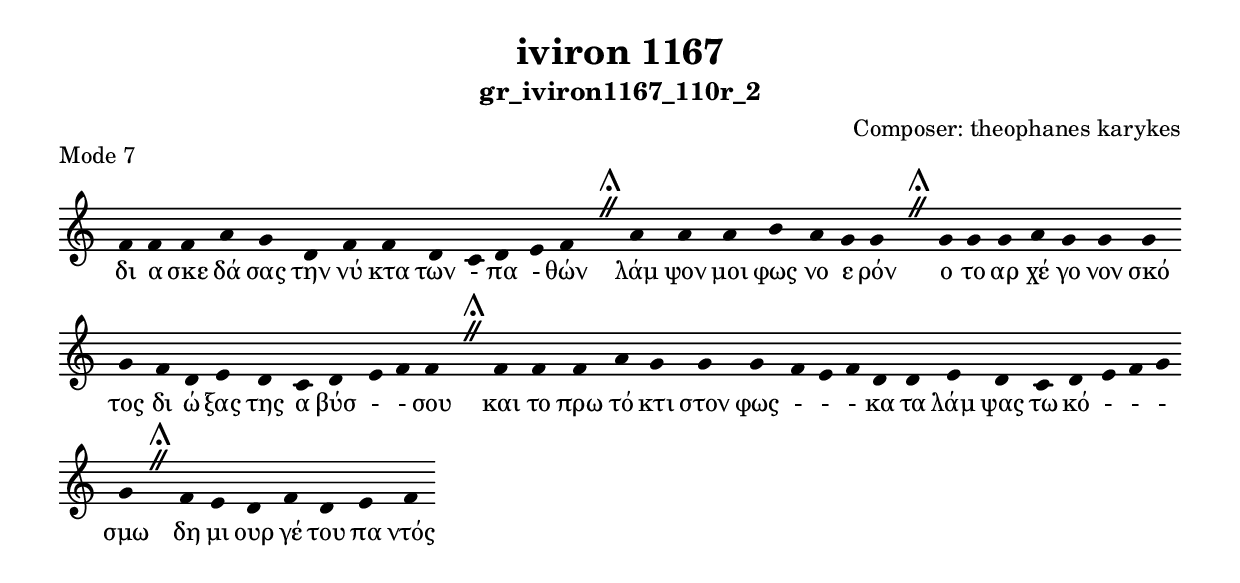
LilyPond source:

\include "gregorian.ly"

	\header {
 	  title = "iviron 1167"
	  subtitle = "gr_iviron1167_110r_2"
	  composer = "Composer: theophanes karykes"
	  piece = "Mode 7"
	}

	chant = {
	  f'4 f'4 f'4 a'4 g'4 d'4 f'4 f'4 d'4 c'4 d'4 e'4 f'4 \divisioMaior
 a'4 a'4 a'4 b'4 a'4 g'4 g'4 \divisioMaior
 g'4 g'4 g'4 a'4 g'4 g'4 g'4 g'4 f'4 d'4 e'4 d'4 c'4 d'4 e'4 f'4 f'4 \divisioMaior
 f'4 f'4 f'4 a'4 g'4 g'4 g'4 f'4 e'4 f'4 d'4 d'4 e'4 d'4 c'4 d'4 e'4 f'4 g'4 g'4 \divisioMaior
 f'4 e'4 d'4 f'4 d'4 e'4 f'4\finalis
	}

	verba = \lyricmode {δι α σκε δά σας την νύ κτα των - πα - θών 
λάμ ψον μοι φως νο ε ρόν 
ο το αρ χέ γο νον σκό τος δι ώ ξας της α βύσ -  - σου 
και το πρω τό κτι στον φως -  -  - κα τα λάμ ψας τω κό -  -  - σμω 
δη μι ουρ γέ του πα ντός 
	}


	\score {
	  \new Staff <<
	  \new Voice = "melody" \chant
	  \new Lyrics = "one" \lyricsto melody \verba
	  >>
	  \layout {
	    \context {
	      \Staff
	      \remove "Time_signature_engraver"
	      \remove "Bar_engraver"
	    }
	    \context {
	      \Voice
	      \remove "Stem_engraver"
	    }
	  }
	}